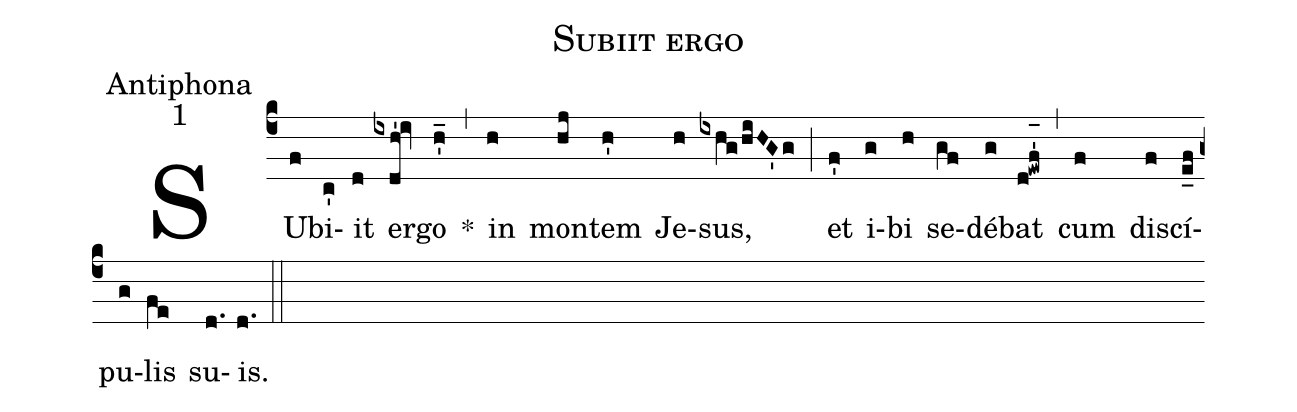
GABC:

name:Subiit ergo;
office-part:Antiphona;
mode:1;
%%
(c4) SU(f)bi(c')it(d) er(ixdh'!iv)go(h'_) *(,) in(h) mon(hj)tem(h') Je(h)sus,(ixhg/hiHG'g) (;) et(f') i(g)bi(h) se(gf)dé(g)bat(d!ewf'_) (,) cum(f) di(f)scí(e_f)pu(g)lis(fe) su(d.)is.(d.) (::)
